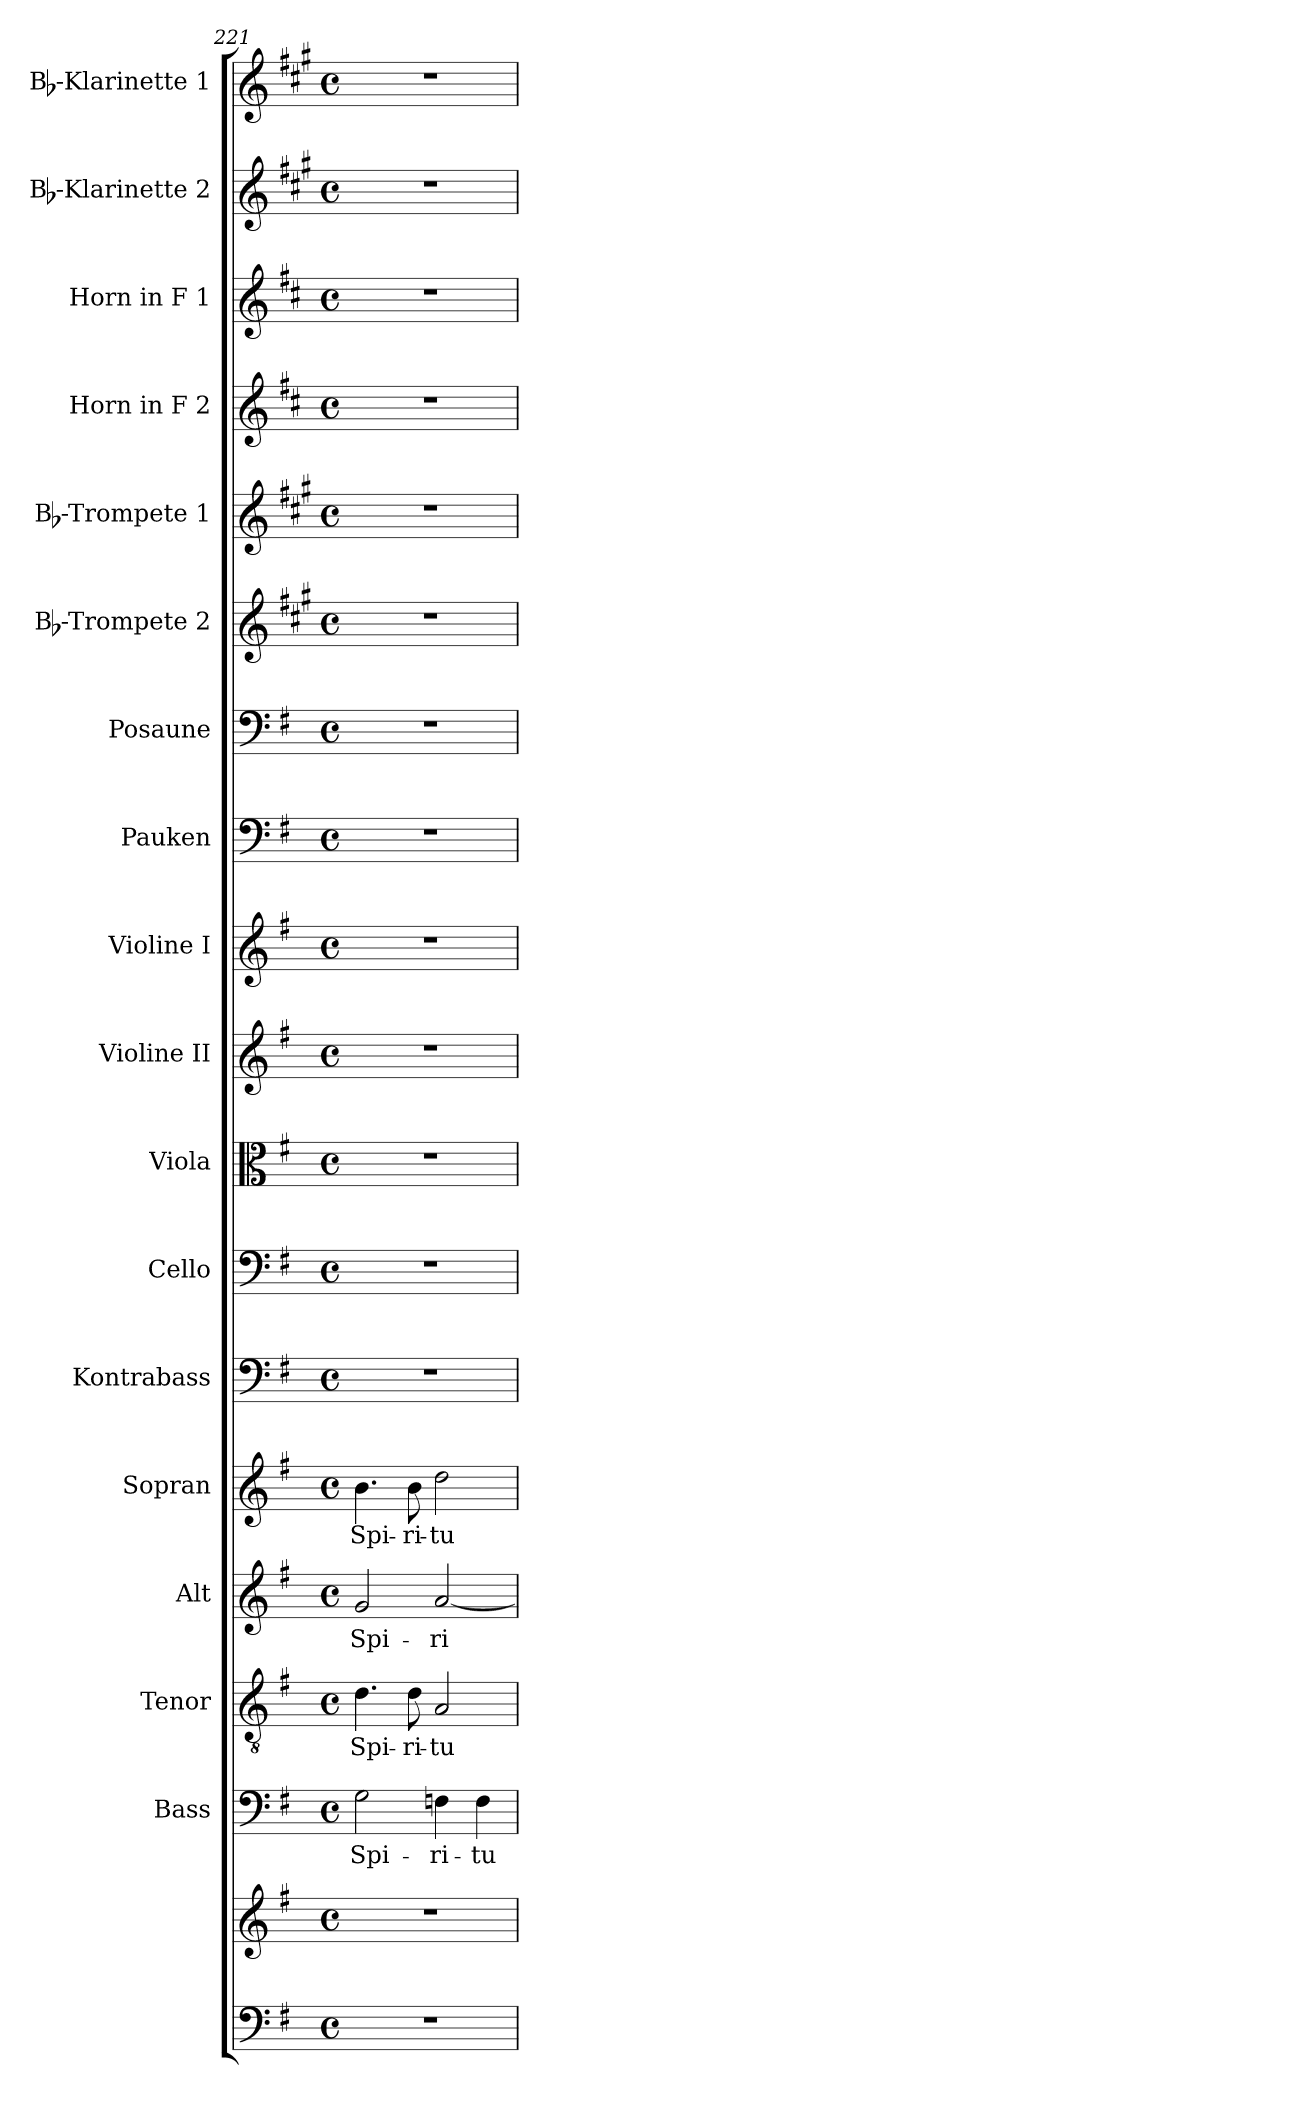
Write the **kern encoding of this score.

**kern	**kern	**kern	**text	**kern	**text	**kern	**text	**kern	**text	**kern	**kern	**kern	**kern	**kern	**kern	**kern	**kern	**kern	**kern	**kern	**kern	**kern
*part18	*part18	*part17	*part17	*part16	*part16	*part15	*part15	*part14	*part14	*part13	*part12	*part11	*part10	*part9	*part8	*part7	*part6	*part5	*part4	*part3	*part2	*part1
*staff19	*staff18	*staff17	*staff17	*staff16	*staff16	*staff15	*staff15	*staff14	*staff14	*staff13	*staff12	*staff11	*staff10	*staff9	*staff8	*staff7	*staff6	*staff5	*staff4	*staff3	*staff2	*staff1
*	*	*I"Bass	*	*I"Tenor	*	*I"Alt	*	*I"Sopran	*	*I"Kontrabass	*I"Cello	*I"Viola	*I"Violine II	*I"Violine I	*I"Pauken	*I"Posaune	*I"Bb-Trompete 2	*I"Bb-Trompete 1	*I"Horn in F 2	*I"Horn in F 1	*I"Bb-Klarinette 2	*I"Bb-Klarinette 1
*	*	*I'B.	*	*I'T.	*	*I'A.	*	*I'S.	*	*I'Kb.	*	*I'Vla.	*I'Vl. II	*I'Vl. I	*I'Pk.	*I'Pos.	*I'Bb Trp. 2	*I'Bb Trp. 1	*	*	*I'Bb Kl. 2	*I'Bb Kl. 1
!!LO:PB:g=z
*clefF4	*clefG2	*clefF4	*	*clefGv2	*	*clefG2	*	*clefG2	*	*clefF4	*clefF4	*clefC3	*clefG2	*clefG2	*clefF4	*clefF4	*clefG2	*clefG2	*clefG2	*clefG2	*clefG2	*clefG2
*	*	*	*	*	*	*	*	*	*	*ITrd7c12	*	*	*	*	*	*	*ITrd1c2	*ITrd1c2	*ITrd4c7	*ITrd4c7	*ITrd1c2	*ITrd1c2
*k[f#]	*k[f#]	*k[f#]	*	*k[f#]	*	*k[f#]	*	*k[f#]	*	*k[f#]	*k[f#]	*k[f#]	*k[f#]	*k[f#]	*k[f#]	*k[f#]	*k[f#]	*k[f#]	*k[f#]	*k[f#]	*k[f#]	*k[f#]
*G:	*G:	*G:	*	*G:	*	*G:	*	*G:	*	*G:	*G:	*G:	*G:	*G:	*G:	*G:	*G:	*G:	*G:	*G:	*G:	*G:
*M4/4	*M4/4	*M4/4	*	*M4/4	*	*M4/4	*	*M4/4	*	*M4/4	*M4/4	*M4/4	*M4/4	*M4/4	*M4/4	*M4/4	*M4/4	*M4/4	*M4/4	*M4/4	*M4/4	*M4/4
*met(c)	*met(c)	*met(c)	*	*met(c)	*	*met(c)	*	*met(c)	*	*met(c)	*met(c)	*met(c)	*met(c)	*met(c)	*met(c)	*met(c)	*met(c)	*met(c)	*met(c)	*met(c)	*met(c)	*met(c)
=221	=221	=221	=221	=221	=221	=221	=221	=221	=221	=221	=221	=221	=221	=221	=221	=221	=221	=221	=221	=221	=221	=221
!	!	!	!LO:LY:b	!	!LO:LY:b	!	!LO:LY:b	!	!LO:LY:b	!	!	!	!	!	!	!	!	!	!	!	!	!
1r	1r	2G\	Spi-	4.d\	Spi-	2g/	Spi-	4.b\	Spi-	1r	1r	1r	1r	1r	1r	1r	1r	1r	1r	1r	1r	1r
!	!	!	!	!	!LO:LY:b	!	!	!	!LO:LY:b	!	!	!	!	!	!	!	!	!	!	!	!	!
.	.	.	.	8d\	-ri-	.	.	8b\	-ri-	.	.	.	.	.	.	.	.	.	.	.	.	.
!	!	!	!LO:LY:b	!	!LO:LY:b	!	!LO:LY:b	!	!LO:LY:b	!	!	!	!	!	!	!	!	!	!	!	!	!
.	.	4Fn\	-ri-	2A/	-tu	[2a/	-ri-	2dd\	-tu	.	.	.	.	.	.	.	.	.	.	.	.	.
!	!	!	!LO:LY:b	!	!	!	!	!	!	!	!	!	!	!	!	!	!	!	!	!	!	!
.	.	4F\	-tu	.	.	.	.	.	.	.	.	.	.	.	.	.	.	.	.	.	.	.
=	=	=	=	=	=	=	=	=	=	=	=	=	=	=	=	=	=	=	=	=	=	=
*-	*-	*-	*-	*-	*-	*-	*-	*-	*-	*-	*-	*-	*-	*-	*-	*-	*-	*-	*-	*-	*-	*-
